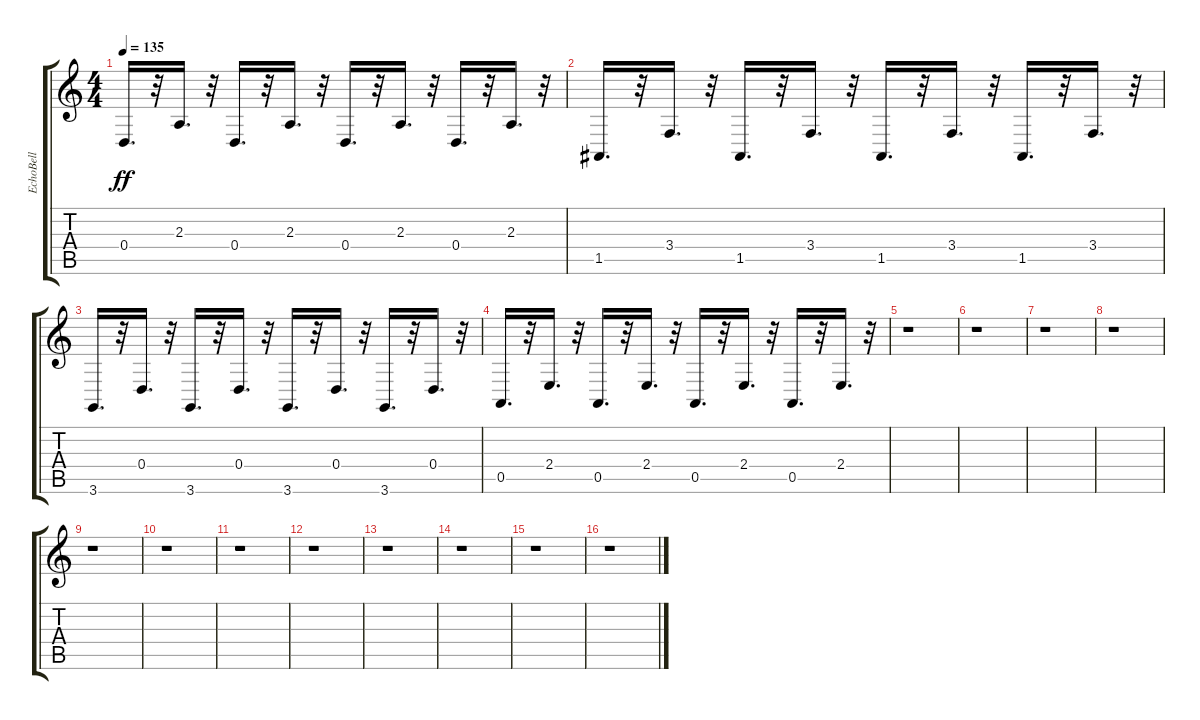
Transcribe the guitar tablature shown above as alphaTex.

\track ("EchoBell" "EchoBell") {instrument fx7echoes}
\staff {score tabs}
\tuning (E4 B3 G3 D3 A2 E2) {hide}
\ts (4 4)
\tempo 135
\clef g2
\ks c
0.4.16{d dy ff} r.32 2.3.16{d} r.32 0.4.16{d} r.32 2.3.16{d} r.32 0.4.16{d} r.32 2.3.16{d} r.32 0.4.16{d} r.32 2.3.16{d} r.32 |
1.5.16{d} r.32 3.4.16{d} r.32 1.5.16{d} r.32 3.4.16{d} r.32 1.5.16{d} r.32 3.4.16{d} r.32 1.5.16{d} r.32 3.4.16{d} r.32 |
3.6.16{d} r.32 0.4.16{d} r.32 3.6.16{d} r.32 0.4.16{d} r.32 3.6.16{d} r.32 0.4.16{d} r.32 3.6.16{d} r.32 0.4.16{d} r.32 |
0.5.16{d} r.32 2.4.16{d} r.32 0.5.16{d} r.32 2.4.16{d} r.32 0.5.16{d} r.32 2.4.16{d} r.32 0.5.16{d} r.32 2.4.16{d} r.32 |
r.1 |
r.1 |
r.1 |
r.1 |
r.1 |
r.1 |
r.1 |
r.1 |
r.1 |
r.1 |
r.1 |
r.1
